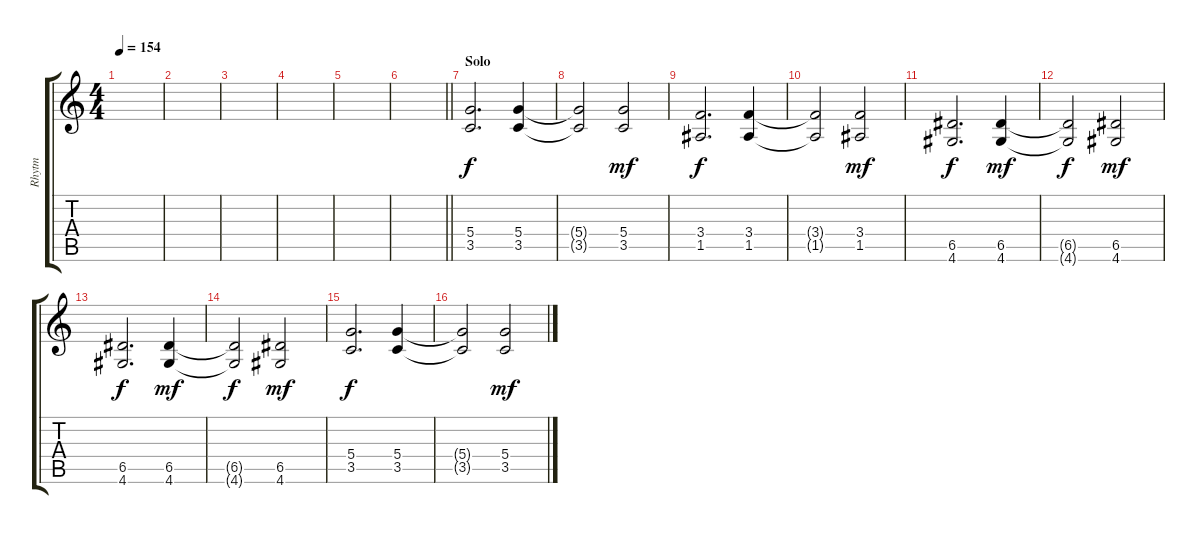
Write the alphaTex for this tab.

\track ("Rhytm" "Rhytm") {instrument acousticguitarsteel}
\staff {score tabs}
\tuning (E4 B3 G3 D3 A2 E2) {hide}
\ts (4 4)
\tempo 154
\clef g2
\ks c
|
|
|
|
|
\barLineRight lightlight
|
\section ("" "Solo")
(5.4 3.5).2{d} (5.4 3.5).4 |
(5.4{t} 3.5{t}).2 (5.4 3.5).2{dy mf} |
(3.4 1.5).2{d dy f} (3.4 1.5).4 |
(3.4{t} 1.5{t}).2 (3.4 1.5).2{dy mf} |
(6.5 4.6).2{d dy f} (6.5 4.6).4{dy mf} |
(6.5{t} 4.6{t}).2{dy f} (6.5 4.6).2{dy mf} |
(6.5 4.6).2{d dy f} (6.5 4.6).4{dy mf} |
(6.5{t} 4.6{t}).2{dy f} (6.5 4.6).2{dy mf} |
(5.4 3.5).2{d dy f} (5.4 3.5).4 |
(5.4{t} 3.5{t}).2 (5.4 3.5).2{dy mf}
